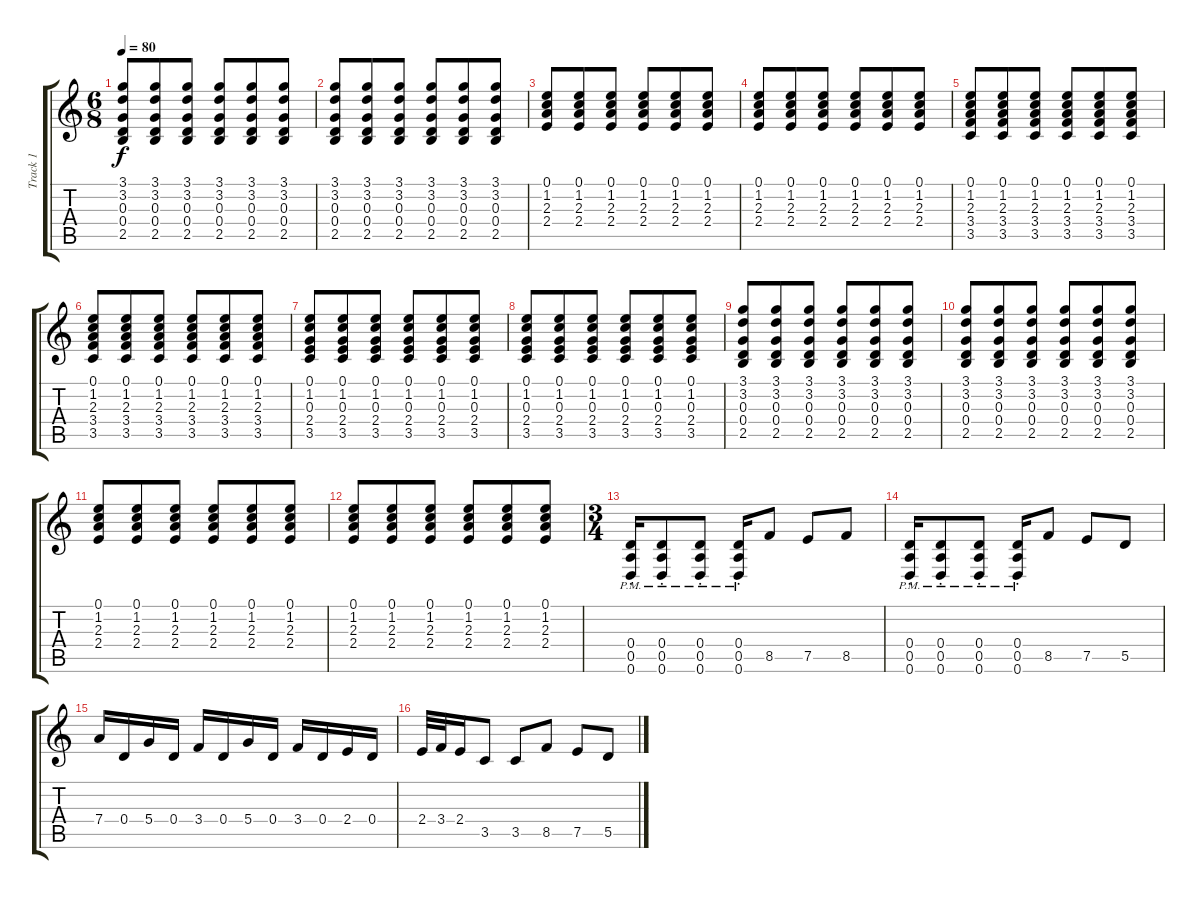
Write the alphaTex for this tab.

\track ("Track 1" "Track 1") {instrument electricguitarjazz}
\staff {score tabs}
\tuning (E4 B3 G3 D3 A2 D2) {hide}
\ts (6 8)
\tempo 80
\clef g2
\ks c
(3.1 3.2 0.3 0.4 2.5).8{dy f} (3.1 3.2 0.3 0.4 2.5).8 (3.1 3.2 0.3 0.4 2.5).8 (3.1 3.2 0.3 0.4 2.5).8 (3.1 3.2 0.3 0.4 2.5).8 (3.1 3.2 0.3 0.4 2.5).8 |
(3.1 3.2 0.3 0.4 2.5).8 (3.1 3.2 0.3 0.4 2.5).8 (3.1 3.2 0.3 0.4 2.5).8 (3.1 3.2 0.3 0.4 2.5).8 (3.1 3.2 0.3 0.4 2.5).8 (3.1 3.2 0.3 0.4 2.5).8 |
(0.1 1.2 2.3 2.4).8 (0.1 1.2 2.3 2.4).8 (0.1 1.2 2.3 2.4).8 (0.1 1.2 2.3 2.4).8 (0.1 1.2 2.3 2.4).8 (0.1 1.2 2.3 2.4).8 |
(0.1 1.2 2.3 2.4).8 (0.1 1.2 2.3 2.4).8 (0.1 1.2 2.3 2.4).8 (0.1 1.2 2.3 2.4).8 (0.1 1.2 2.3 2.4).8 (0.1 1.2 2.3 2.4).8 |
(0.1 1.2 2.3 3.4 3.5).8 (0.1 1.2 2.3 3.4 3.5).8 (0.1 1.2 2.3 3.4 3.5).8 (0.1 1.2 2.3 3.4 3.5).8 (0.1 1.2 2.3 3.4 3.5).8 (0.1 1.2 2.3 3.4 3.5).8 |
(0.1 1.2 2.3 3.4 3.5).8 (0.1 1.2 2.3 3.4 3.5).8 (0.1 1.2 2.3 3.4 3.5).8 (0.1 1.2 2.3 3.4 3.5).8 (0.1 1.2 2.3 3.4 3.5).8 (0.1 1.2 2.3 3.4 3.5).8 |
(0.1 1.2 0.3 2.4 3.5).8 (0.1 1.2 0.3 2.4 3.5).8 (0.1 1.2 0.3 2.4 3.5).8 (0.1 1.2 0.3 2.4 3.5).8 (0.1 1.2 0.3 2.4 3.5).8 (0.1 1.2 0.3 2.4 3.5).8 |
(0.1 1.2 0.3 2.4 3.5).8 (0.1 1.2 0.3 2.4 3.5).8 (0.1 1.2 0.3 2.4 3.5).8 (0.1 1.2 0.3 2.4 3.5).8 (0.1 1.2 0.3 2.4 3.5).8 (0.1 1.2 0.3 2.4 3.5).8 |
(3.1 3.2 0.3 0.4 2.5).8 (3.1 3.2 0.3 0.4 2.5).8 (3.1 3.2 0.3 0.4 2.5).8 (3.1 3.2 0.3 0.4 2.5).8 (3.1 3.2 0.3 0.4 2.5).8 (3.1 3.2 0.3 0.4 2.5).8 |
(3.1 3.2 0.3 0.4 2.5).8 (3.1 3.2 0.3 0.4 2.5).8 (3.1 3.2 0.3 0.4 2.5).8 (3.1 3.2 0.3 0.4 2.5).8 (3.1 3.2 0.3 0.4 2.5).8 (3.1 3.2 0.3 0.4 2.5).8 |
(0.1 1.2 2.3 2.4).8 (0.1 1.2 2.3 2.4).8 (0.1 1.2 2.3 2.4).8 (0.1 1.2 2.3 2.4).8 (0.1 1.2 2.3 2.4).8 (0.1 1.2 2.3 2.4).8 |
(0.1 1.2 2.3 2.4).8 (0.1 1.2 2.3 2.4).8 (0.1 1.2 2.3 2.4).8 (0.1 1.2 2.3 2.4).8 (0.1 1.2 2.3 2.4).8 (0.1 1.2 2.3 2.4).8 |
\ts (3 4)
(0.4{pm st} 0.5{pm st} 0.6{pm st}).16 (0.4{pm st} 0.5{pm st} 0.6{pm st}).8 (0.4{pm st} 0.5{pm st} 0.6{pm st}).8 (0.4{pm st} 0.5{pm st} 0.6{pm st}).16 8.5.8 7.5.8 8.5.8 |
(0.4{pm st} 0.5{pm st} 0.6{pm st}).16 (0.4{pm st} 0.5{pm st} 0.6{pm st}).8 (0.4{pm st} 0.5{pm st} 0.6{pm st}).8 (0.4{pm st} 0.5{pm st} 0.6{pm st}).16 8.5.8 7.5.8 5.5.8 |
7.4.16 0.4.16 5.4.16 0.4.16 3.4.16 0.4.16 5.4.16 0.4.16 3.4.16 0.4.16 2.4.16 0.4.16 |
2.4.32 3.4.32 2.4.16 3.5.8 3.5.8 8.5.8 7.5.8 5.5.8
